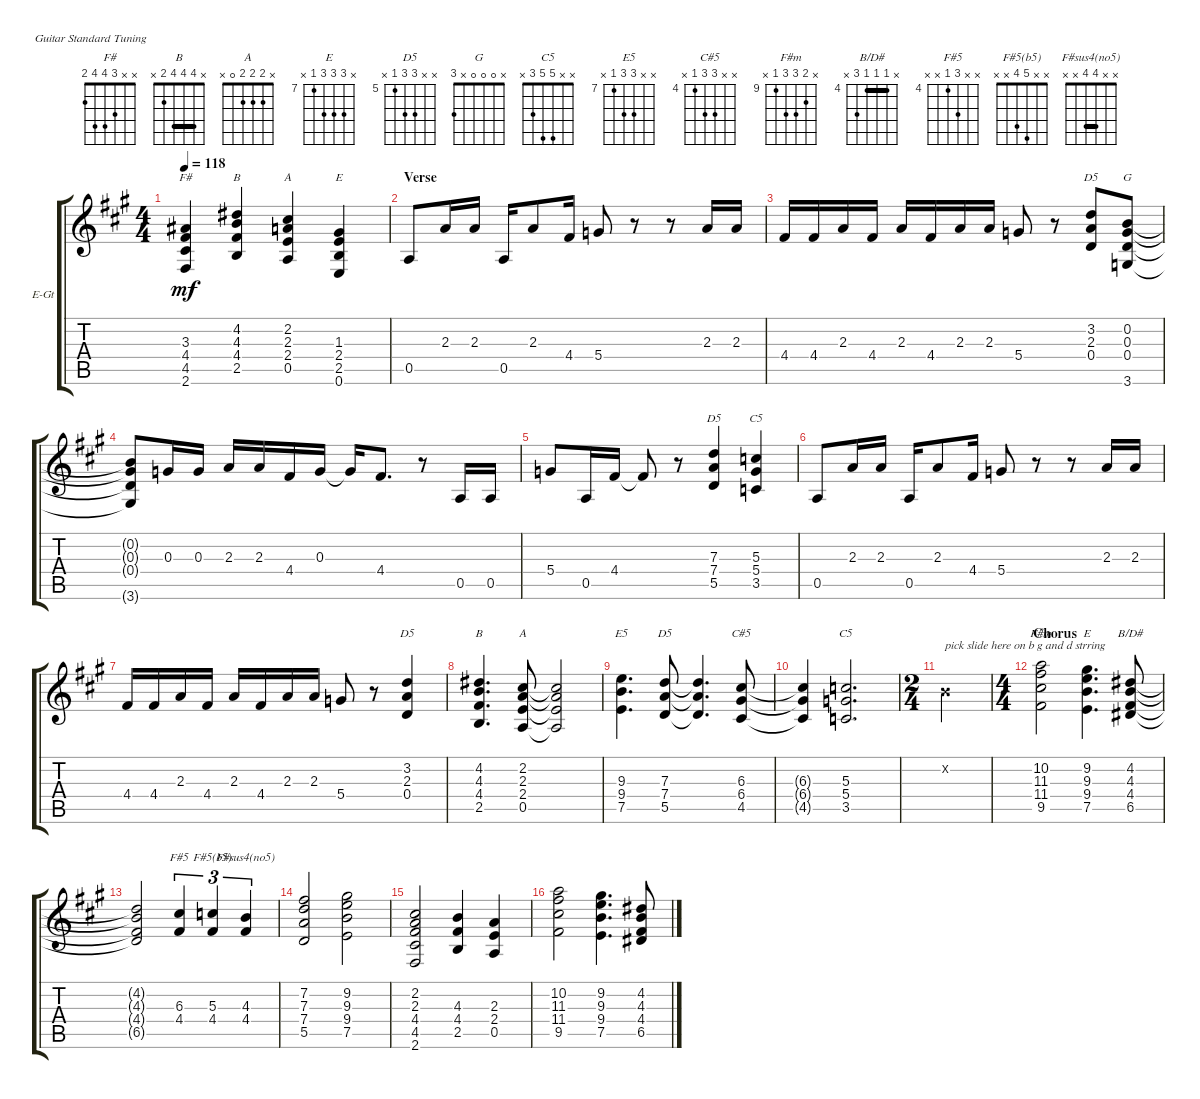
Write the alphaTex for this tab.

\defaultSystemsLayout 4
\bracketExtendMode groupsimilarinstruments
\firstSystemTrackNameOrientation horizontal
\otherSystemsTrackNameOrientation horizontal
\track ("VINNIE VINCENT" "E-Gt") {solo instrument distortionguitar}
\staff {score tabs}
\tuning (E4 B3 G3 D3 A2 E2)
\chord ("F#" x x 3 4 4 2) {showfingering false}
\chord ("B" x 4 4 4 2 x) {showfingering false barre (4 4)}
\chord ("A" x 2 2 2 0 x) {showfingering false}
\chord ("E" x x 1 2 2 0) {showfingering false}
\chord ("D5" x 3 2 0 x x) {showfingering false}
\chord ("G" x 0 0 0 x 3) {showfingering false}
\chord ("D5" x x 7 7 5 x) {firstfret 5 showfingering false}
\chord ("C5" x x 5 5 3 x) {showfingering false}
\chord ("E5" x x 9 9 7 x) {firstfret 7 showfingering false}
\chord ("C#5" x x 6 6 4 x) {firstfret 4 showfingering false}
\chord ("F#m" x 10 11 11 9 x) {firstfret 9 showfingering false}
\chord ("E" x 9 9 9 7 x) {firstfret 7 showfingering false}
\chord ("B/D#" x 4 4 4 6 x) {firstfret 4 showfingering false barre (4 4)}
\chord ("F#5" x x 6 4 x x) {firstfret 4 showfingering false}
\chord ("F#5(b5)" x x 5 4 x x) {showfingering false}
\chord ("F#sus4(no5)" x x 4 4 x x) {showfingering false barre 4}
\ts (4 4)
\tempo 118
\clef g2
\ks a
(2.6 4.5 4.4 3.3).4{ch "F#" dy mf} (4.2 4.3 4.4 2.5).4{ch "B"} (0.5 2.4 2.3 2.2).4{ch "A"} (1.3 2.4 2.5 0.6).4{ch "E"} |
\section ("" "Verse")
0.5.8 2.3.16 2.3.16 0.5.16 2.3.8 4.4.16 5.4.8 r.8 r.8 2.3.16 2.3.16 |
4.4.16 4.4.16 2.3.16 4.4.16 2.3.16 4.4.16 2.3.16 2.3.16 5.4.8 r.8 (0.4 2.3 3.2).8{ch "D5"} (0.2 0.3 0.4 3.6).8{ch "G"} |
(0.2{t} 0.3{t} 0.4{t} 3.6{t}).8 0.3.16 0.3.16 2.3.16 2.3.16 4.4.16 0.3.16 0.3{t}.16 4.4.8{d} r.8 0.5.16 0.5.16 |
5.4.8 0.5.16 4.4.16 4.4{t}.8 r.8 (7.3 7.4 5.5).4{ch "D5"} (3.5 5.4 5.3).4{ch "C5"} |
0.5.8 2.3.16 2.3.16 0.5.16 2.3.8 4.4.16 5.4.8 r.8 r.8 2.3.16 2.3.16 |
4.4.16 4.4.16 2.3.16 4.4.16 2.3.16 4.4.16 2.3.16 2.3.16 5.4.8 r.8 (0.4 2.3 3.2).4{ch "D5"} |
(4.2 4.3 4.4 2.5).4{d ch "B"} (0.5 2.4 2.3 2.2).8{ch "A"} (0.5{t} 2.4{t} 2.3{t} 2.2{t}).2 |
(7.5 9.4 9.3).4{d ch "E5" beam invert} (7.3 7.4 5.5).8{ch "D5"} (7.3{t} 7.4{t} 5.5{t}).4{d} (4.5 6.4 6.3).8{ch "C#5"} |
(4.5{t} 6.4{t} 6.3{t}).4 (5.3 5.4 3.5).2{d ch "C5"} |
\ts (2 4)
0.2{x}.2{txt "pick slide here on b g and d strring"} |
\ts (4 4)
\section ("" "Chorus")
(9.5 11.4 11.3 10.2).2{ch "F#m"} (7.5 9.4 9.3 9.2).4{d ch "E"} (4.2 4.3 4.4 6.5).8{ch "B/D#"} |
(4.2{t} 4.3{t} 4.4{t} 6.5{t}).2 (6.3 4.4).4{tu (3 2) ch "F#5"} (5.3 4.4).4{tu (3 2) ch "F#5(b5)"} (4.4 4.3).4{tu (3 2) ch "F#sus4(no5)"} |
(5.5 7.4 7.3 7.2).2 (9.2 9.3 9.4 7.5).2 |
(2.6 4.5 4.4 2.3 2.2).2 (4.3 4.4 2.5).4 (0.5 2.4 2.3).4 |
(9.5 11.4 11.3 10.2).2 (7.5 9.4 9.3 9.2).4{d} (4.2 4.3 4.4 6.5).8
